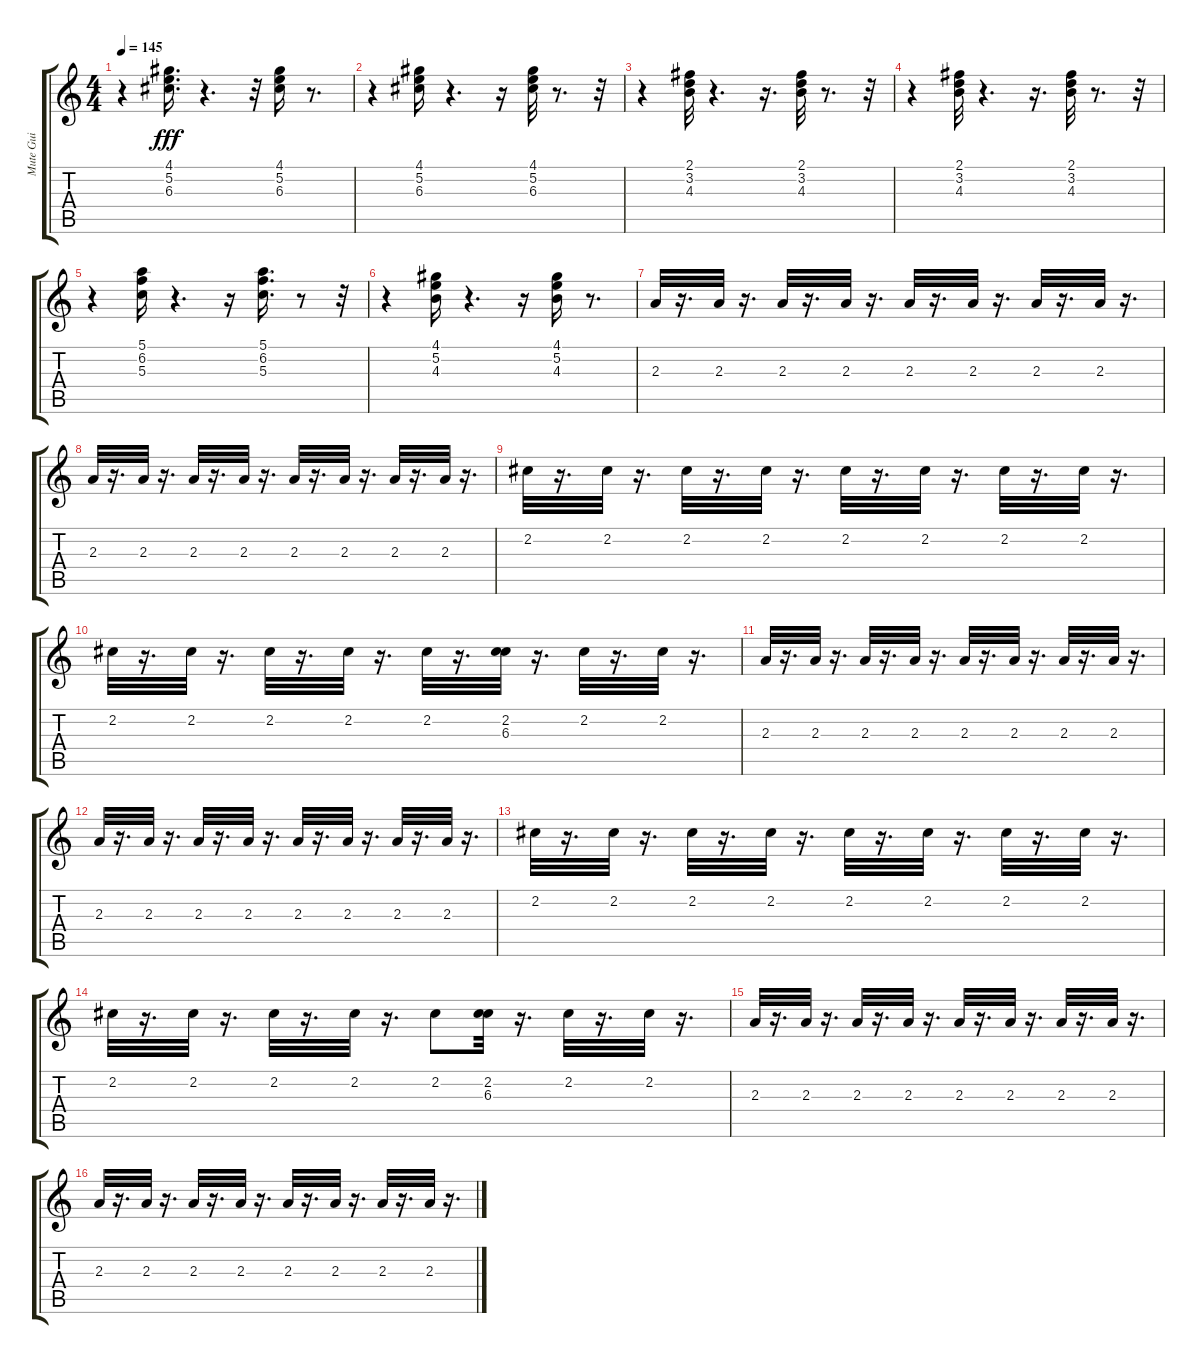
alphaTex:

\track ("Mute Gui" "Mute Gui") {instrument electricguitarmuted}
\staff {score tabs}
\tuning (E4 B3 G3 D3 A2 E2) {hide}
\ts (4 4)
\tempo 145
\clef g2
\ks c
r.4{dy fff} (4.1 5.2 6.3).16{d} r.4{d} r.32 (4.1 5.2 6.3).16 r.8{d} |
r.4 (4.1 5.2 6.3).16 r.4{d} r.16 (4.1 5.2 6.3).32 r.8{d} r.32 |
r.4 (2.1 3.2 4.3).32 r.4{d} r.16{d} (2.1 3.2 4.3).32 r.8{d} r.32 |
r.4 (2.1 3.2 4.3).32 r.4{d} r.16{d} (2.1 3.2 4.3).32 r.8{d} r.32 |
r.4 (5.1 6.2 5.3).16 r.4{d} r.16 (5.1 6.2 5.3).16{d} r.8 r.32 |
r.4 (4.1 5.2 4.3).16 r.4{d} r.16 (4.1 5.2 4.3).16 r.8{d} |
2.3.32 r.16{d} 2.3.32 r.16{d} 2.3.32 r.16{d} 2.3.32 r.16{d} 2.3.32 r.16{d} 2.3.32 r.16{d} 2.3.32 r.16{d} 2.3.32 r.16{d} |
2.3.32 r.16{d} 2.3.32 r.16{d} 2.3.32 r.16{d} 2.3.32 r.16{d} 2.3.32 r.16{d} 2.3.32 r.16{d} 2.3.32 r.16{d} 2.3.32 r.16{d} |
2.2.32 r.16{d} 2.2.32 r.16{d} 2.2.32 r.16{d} 2.2.32 r.16{d} 2.2.32 r.16{d} 2.2.32 r.16{d} 2.2.32 r.16{d} 2.2.32 r.16{d} |
2.2.32 r.16{d} 2.2.32 r.16{d} 2.2.32 r.16{d} 2.2.32 r.16{d} 2.2.32 r.16{d} (2.2 6.3).32 r.16{d} 2.2.32 r.16{d} 2.2.32 r.16{d} |
2.3.32 r.16{d} 2.3.32 r.16{d} 2.3.32 r.16{d} 2.3.32 r.16{d} 2.3.32 r.16{d} 2.3.32 r.16{d} 2.3.32 r.16{d} 2.3.32 r.16{d} |
2.3.32 r.16{d} 2.3.32 r.16{d} 2.3.32 r.16{d} 2.3.32 r.16{d} 2.3.32 r.16{d} 2.3.32 r.16{d} 2.3.32 r.16{d} 2.3.32 r.16{d} |
2.2.32 r.16{d} 2.2.32 r.16{d} 2.2.32 r.16{d} 2.2.32 r.16{d} 2.2.32 r.16{d} 2.2.32 r.16{d} 2.2.32 r.16{d} 2.2.32 r.16{d} |
2.2.32 r.16{d} 2.2.32 r.16{d} 2.2.32 r.16{d} 2.2.32 r.16{d} 2.2.8 (2.2 6.3).32 r.16{d} 2.2.32 r.16{d} 2.2.32 r.16{d} |
2.3.32 r.16{d} 2.3.32 r.16{d} 2.3.32 r.16{d} 2.3.32 r.16{d} 2.3.32 r.16{d} 2.3.32 r.16{d} 2.3.32 r.16{d} 2.3.32 r.16{d} |
2.3.32 r.16{d} 2.3.32 r.16{d} 2.3.32 r.16{d} 2.3.32 r.16{d} 2.3.32 r.16{d} 2.3.32 r.16{d} 2.3.32 r.16{d} 2.3.32 r.16{d}
